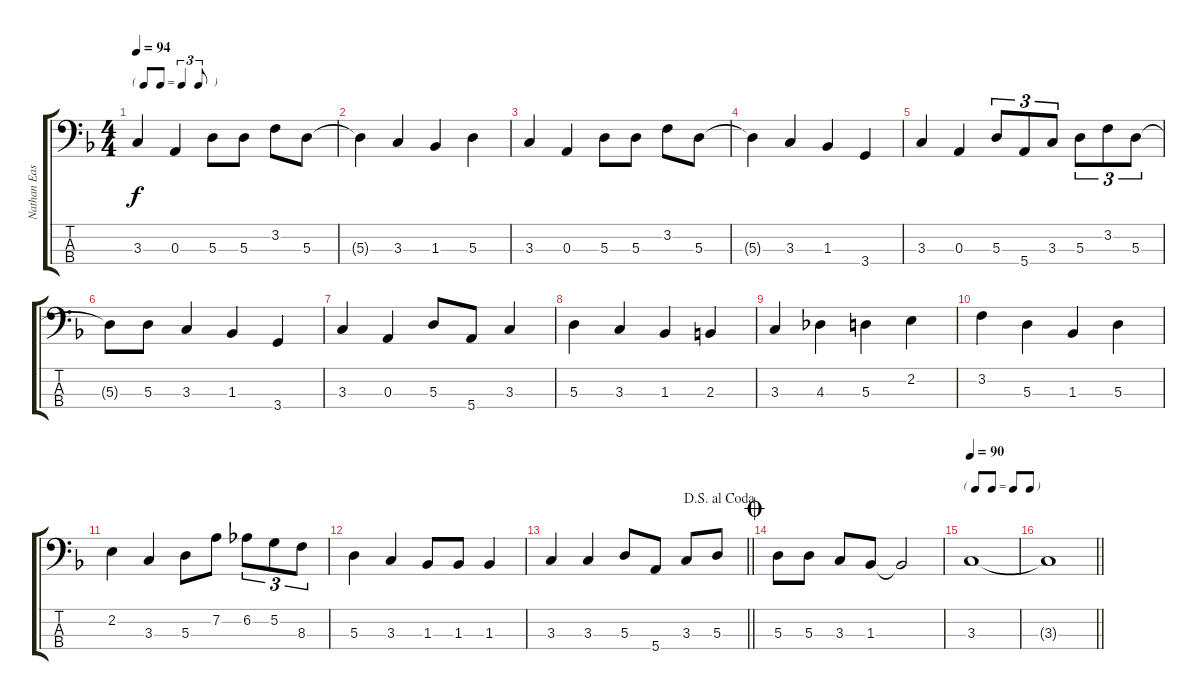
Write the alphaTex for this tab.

\track ("Nathan East - Acoustic Bass" "Nathan Eas") {instrument acousticbass}
\staff {score tabs}
\tuning (G2 D2 A1 E1) {hide}
\ts (4 4)
\tf triplet8th
\tempo 94
\clef f4
\ks f
3.3.4{dy f} 0.3.4 5.3.8 5.3.8 3.2.8 5.3.8 |
5.3{t}.4 3.3.4 1.3.4 5.3.4 |
3.3.4 0.3.4 5.3.8 5.3.8 3.2.8 5.3.8 |
5.3{t}.4 3.3.4 1.3.4 3.4.4 |
3.3.4 0.3.4 5.3.8{tu (3 2)} 5.4.8{tu (3 2)} 3.3.8{tu (3 2)} 5.3.8{tu (3 2)} 3.2.8{tu (3 2)} 5.3.8{tu (3 2)} |
5.3{t}.8 5.3.8 3.3.4 1.3.4 3.4.4 |
3.3.4 0.3.4 5.3.8 5.4.8 3.3.4 |
5.3.4 3.3.4 1.3.4 2.3.4 |
3.3.4 4.3.4 5.3.4 2.2.4 |
3.2.4 5.3.4 1.3.4 5.3.4 |
2.2.4 3.3.4 5.3.8 7.2.8 6.2.8{tu (3 2)} 5.2.8{tu (3 2)} 8.3.8{tu (3 2)} |
5.3.4 3.3.4 1.3.8 1.3.8 1.3.4 |
\jump dalsegnoalcoda
\barLineRight lightlight
3.3.4 3.3.4 5.3.8 5.4.8 3.3.8 5.3.8 |
\jump coda
5.3.8 5.3.8 3.3.8 1.3.8 1.3{t}.2 |
\tf none
\tempo 90
3.3.1 |
\barLineRight lightlight
3.3{t}.1
